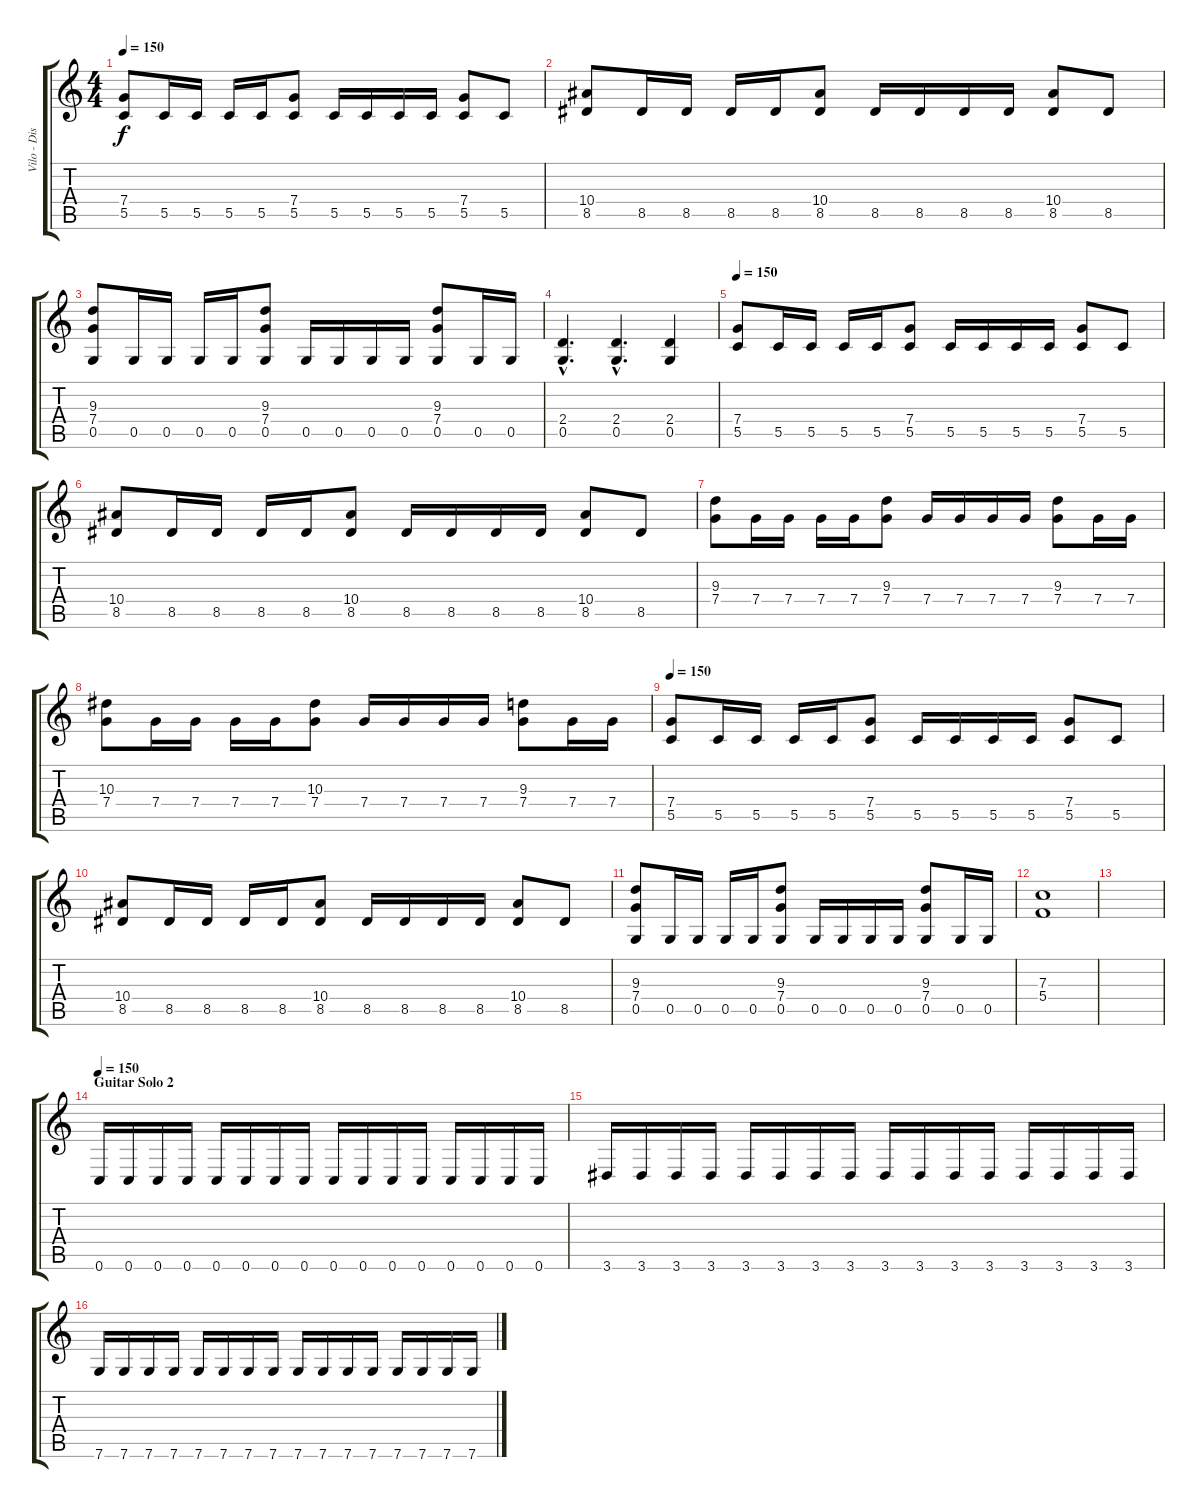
\track ("Vilo - Dist" "Vilo - Dis") {instrument distortionguitar}
\staff {score tabs}
\tuning (D4 A3 F3 C3 G2 C2) {hide}
\ts (4 4)
\tempo 150
\clef g2
\ks c
(7.4 5.5).8{dy f volume 13} 5.5.16 5.5.16 5.5.16 5.5.16 (7.4 5.5).8 5.5.16 5.5.16 5.5.16 5.5.16 (7.4 5.5).8 5.5.8 |
(10.4 8.5).8 8.5.16 8.5.16 8.5.16 8.5.16 (10.4 8.5).8 8.5.16 8.5.16 8.5.16 8.5.16 (10.4 8.5).8 8.5.8 |
(9.3 7.4 0.5).8 0.5.16 0.5.16 0.5.16 0.5.16 (9.3 7.4 0.5).8 0.5.16 0.5.16 0.5.16 0.5.16 (9.3 7.4 0.5).8 0.5.16 0.5.16 |
(2.4{hac} 0.5{hac}).4{d} (2.4{hac} 0.5{hac}).4{d} (2.4 0.5).4 |
\tempo 150
(7.4 5.5).8{volume 11 balance 8} 5.5.16 5.5.16 5.5.16 5.5.16 (7.4 5.5).8 5.5.16 5.5.16 5.5.16 5.5.16 (7.4 5.5).8 5.5.8 |
(10.4 8.5).8 8.5.16 8.5.16 8.5.16 8.5.16 (10.4 8.5).8 8.5.16 8.5.16 8.5.16 8.5.16 (10.4 8.5).8 8.5.8 |
(9.3 7.4).8 7.4.16 7.4.16 7.4.16 7.4.16 (9.3 7.4).8 7.4.16 7.4.16 7.4.16 7.4.16 (9.3 7.4).8 7.4.16 7.4.16 |
(10.3 7.4).8 7.4.16 7.4.16 7.4.16 7.4.16 (10.3 7.4).8 7.4.16 7.4.16 7.4.16 7.4.16 (9.3 7.4).8 7.4.16 7.4.16 |
\tempo 150
(7.4 5.5).8{volume 13} 5.5.16 5.5.16 5.5.16 5.5.16 (7.4 5.5).8 5.5.16 5.5.16 5.5.16 5.5.16 (7.4 5.5).8 5.5.8 |
(10.4 8.5).8 8.5.16 8.5.16 8.5.16 8.5.16 (10.4 8.5).8 8.5.16 8.5.16 8.5.16 8.5.16 (10.4 8.5).8 8.5.8 |
(9.3 7.4 0.5).8 0.5.16 0.5.16 0.5.16 0.5.16 (9.3 7.4 0.5).8 0.5.16 0.5.16 0.5.16 0.5.16 (9.3 7.4 0.5).8 0.5.16 0.5.16 |
(7.3 5.4).1 |
|
\section ("" "Guitar Solo 2")
\tempo 150
0.6.16{volume 13 balance 8 instrument distortionguitar} 0.6.16 0.6.16 0.6.16 0.6.16 0.6.16 0.6.16 0.6.16 0.6.16 0.6.16 0.6.16 0.6.16 0.6.16 0.6.16 0.6.16 0.6.16 |
3.6.16 3.6.16 3.6.16 3.6.16 3.6.16 3.6.16 3.6.16 3.6.16 3.6.16 3.6.16 3.6.16 3.6.16 3.6.16 3.6.16 3.6.16 3.6.16 |
7.6.16 7.6.16 7.6.16 7.6.16 7.6.16 7.6.16 7.6.16 7.6.16 7.6.16 7.6.16 7.6.16 7.6.16 7.6.16 7.6.16 7.6.16 7.6.16
